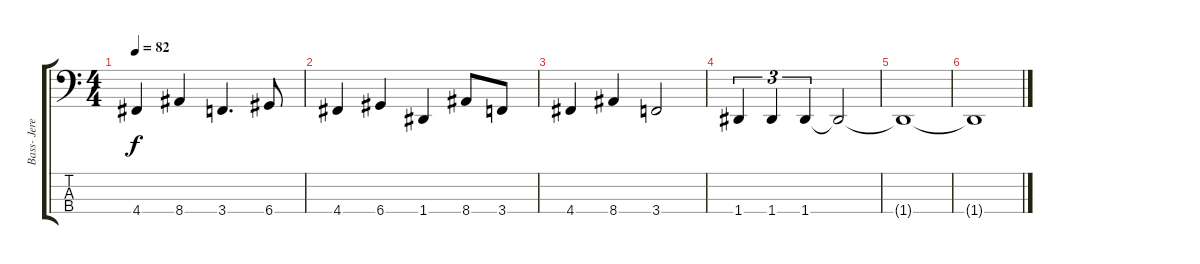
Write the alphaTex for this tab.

\track ("Bass- Jeremy Davis" "Bass- Jere") {instrument electricbassfinger}
\staff {score tabs}
\tuning (G2 D2 A1 D1) {hide}
\ts (4 4)
\tempo 82
\clef f4
\ks c
4.4.4{dy f} 8.4.4 3.4.4{d} 6.4.8 |
4.4.4 6.4.4 1.4.4 8.4.8 3.4.8 |
4.4.4 8.4.4 3.4.2 |
1.4.4{tu (3 2)} 1.4.4{tu (3 2)} 1.4.4{tu (3 2)} 1.4{t}.2 |
1.4{t}.1 |
1.4{t}.1
